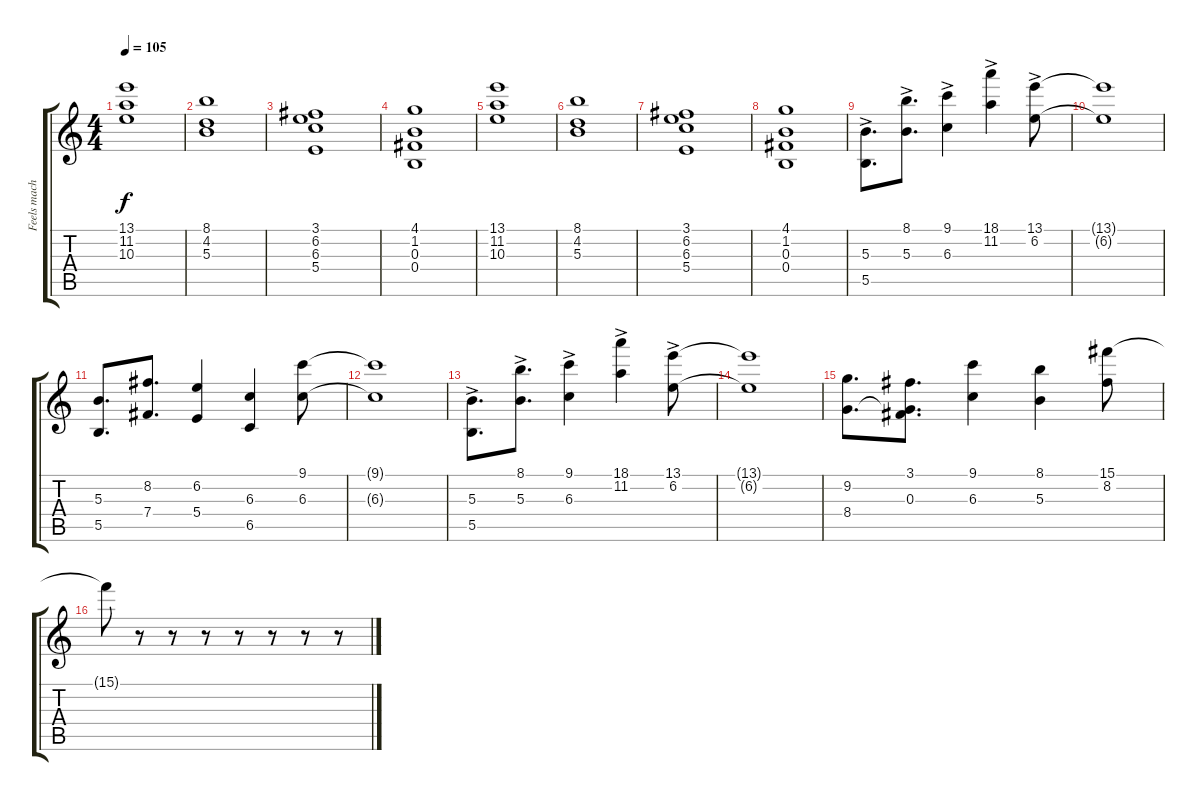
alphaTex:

\track ("Feels machine" "Feels mach") {instrument electricguitarjazz}
\staff {score tabs}
\tuning (Eb4 Bb3 Gb3 B2 Gb2 B1) {hide}
\ts (4 4)
\tempo 105
\clef g2
\ks c
(13.1 11.2 10.3).1{dy f} |
(8.1 4.2 5.3).1 |
(3.1 6.2 6.3 5.4).1 |
(4.1 1.2 0.3 0.4).1 |
(13.1 11.2 10.3).1 |
(8.1 4.2 5.3).1 |
(3.1 6.2 6.3 5.4).1 |
(4.1 1.2 0.3 0.4).1 |
(5.3{ac} 5.5{ac}).8{d} (8.1{ac} 5.3{ac}).8{d} (9.1{ac} 6.3{ac}).4 (18.1{ac} 11.2{ac}).4 (13.1{ac} 6.2{ac}).8 |
(13.1{t} 6.2{t}).1 |
(5.3 5.5).8{d} (8.2 7.4).8{d} (6.2 5.4).4 (6.3 6.5).4 (9.1 6.3).8 |
(9.1{t} 6.3{t}).1 |
(5.3{ac} 5.5{ac}).8{d} (8.1{ac} 5.3{ac}).8{d} (9.1{ac} 6.3{ac}).4 (18.1{ac} 11.2{ac}).4 (13.1{ac} 6.2{ac}).8 |
(13.1{t} 6.2{t}).1 |
(9.2 8.4).8{d} (3.1 0.3 8.4{t}).8{d} (9.1 6.3).4 (8.1 5.3).4 (15.1 8.2).8 |
15.1{t}.8 r.8 r.8 r.8 r.8 r.8 r.8 r.8
